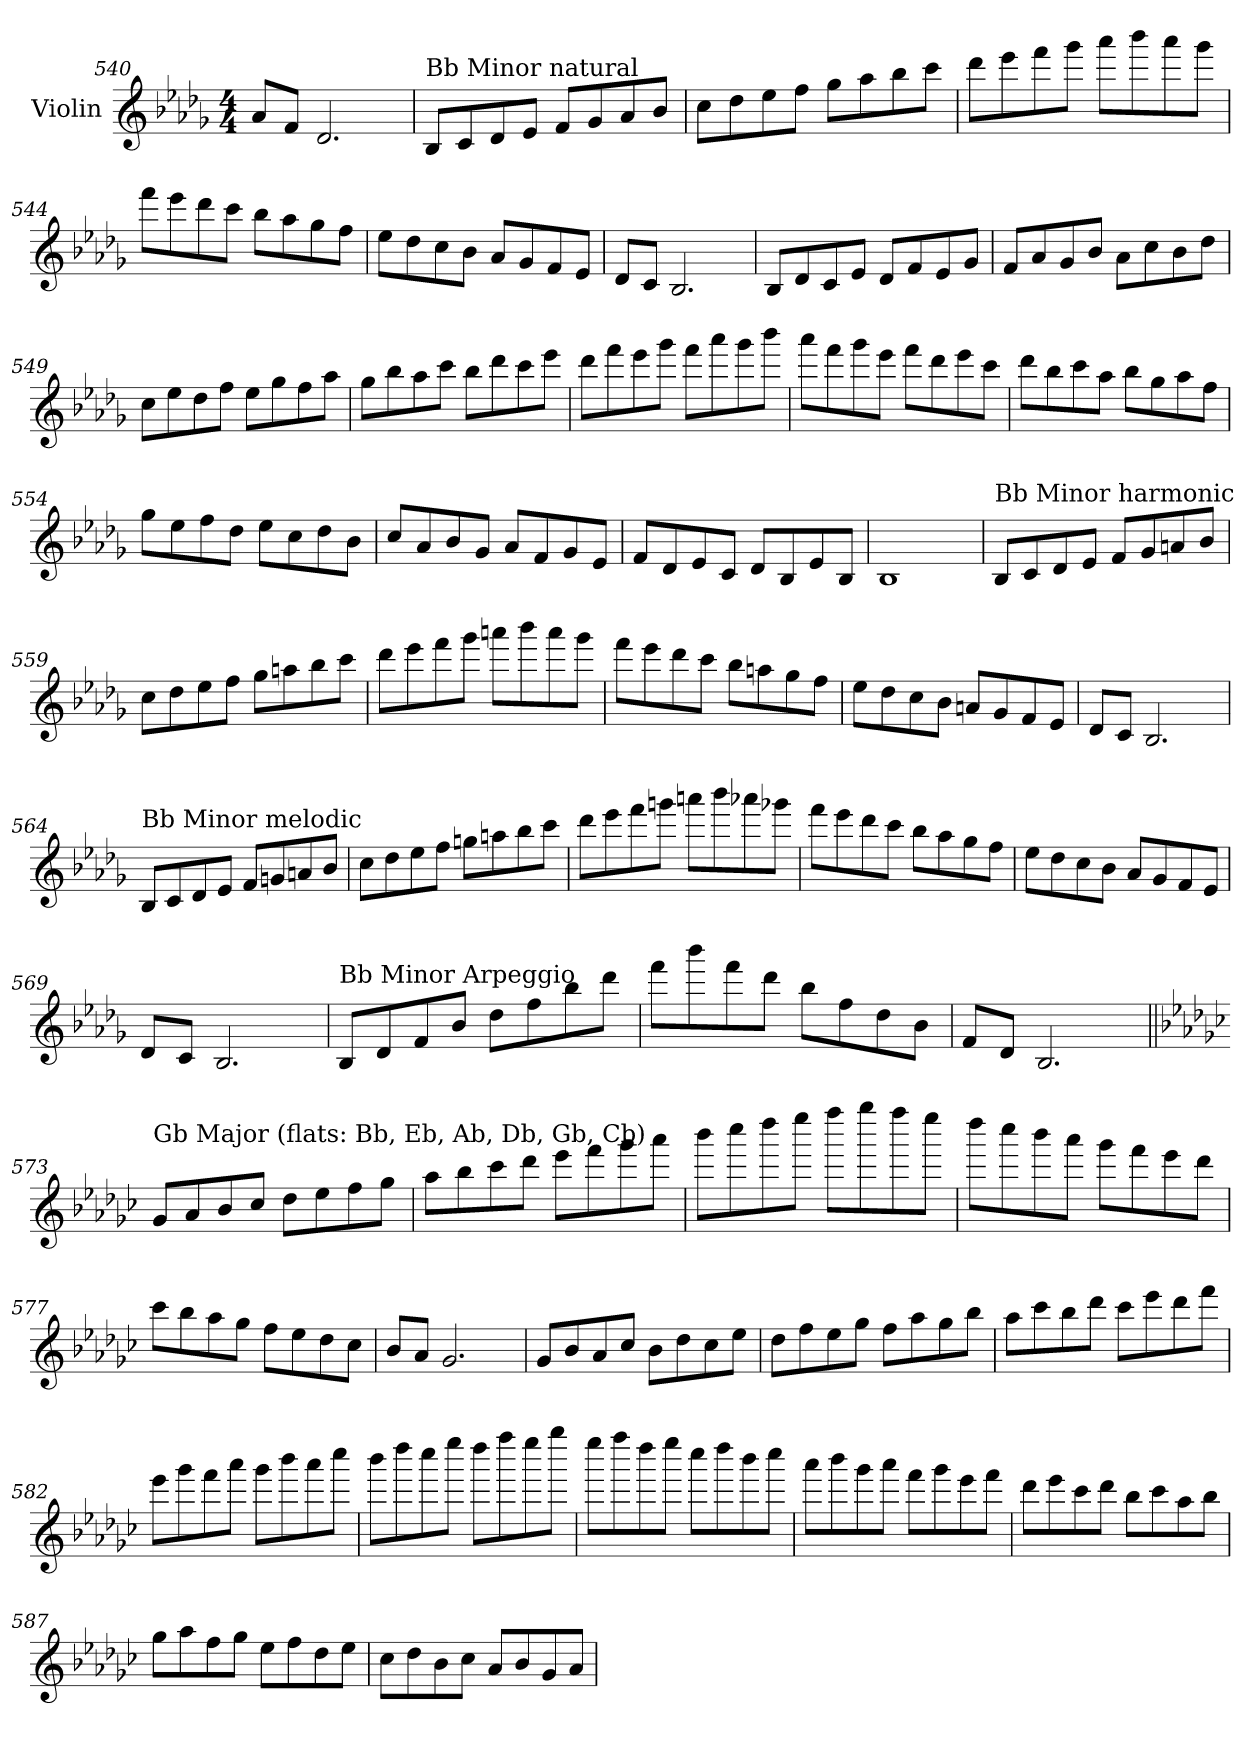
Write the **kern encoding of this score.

**kern
*part1
*staff1
*I"Violin
*I'Vln.
!!LO:LB:g=z
*clefG2
*k[b-e-a-d-g-]
*M4/4
=540
8a-/L
8f/J
2.d-/
=541
!LO:TX:a:t=Bb Minor natural
8B-/L
8c/
8d-/
8e-/J
8f/L
8g-/
8a-/
8b-/J
=542
8cc\L
8dd-\
8ee-\
8ff\J
8gg-\L
8aa-\
8bb-\
8ccc\J
=543
8ddd-\L
8eee-\
8fff\
8ggg-\J
8aaa-\L
8bbb-\
8aaa-\
8ggg-\J
=544
8fff\L
8eee-\
8ddd-\
8ccc\J
8bb-\L
8aa-\
8gg-\
8ff\J
!!LO:LB:g=z
=545
8ee-\L
8dd-\
8cc\
8b-\J
8a-/L
8g-/
8f/
8e-/J
=546
8d-/L
8c/J
2.B-/
=547
8B-/L
8d-/
8c/
8e-/J
8d-/L
8f/
8e-/
8g-/J
=548
8f/L
8a-/
8g-/
8b-/J
8a-\L
8cc\
8b-\
8dd-\J
=549
8cc\L
8ee-\
8dd-\
8ff\J
8ee-\L
8gg-\
8ff\
8aa-\J
!!LO:PB:g=z
=550
8gg-\L
8bb-\
8aa-\
8ccc\J
8bb-\L
8ddd-\
8ccc\
8eee-\J
=551
8ddd-\L
8fff\
8eee-\
8ggg-\J
8fff\L
8aaa-\
8ggg-\
8bbb-\J
=552
8aaa-\L
8fff\
8ggg-\
8eee-\J
8fff\L
8ddd-\
8eee-\
8ccc\J
=553
8ddd-\L
8bb-\
8ccc\
8aa-\J
8bb-\L
8gg-\
8aa-\
8ff\J
!!LO:LB:g=z
=554
8gg-\L
8ee-\
8ff\
8dd-\J
8ee-\L
8cc\
8dd-\
8b-\J
=555
8cc/L
8a-/
8b-/
8g-/J
8a-/L
8f/
8g-/
8e-/J
=556
8f/L
8d-/
8e-/
8c/J
8d-/L
8B-/
8e-/
8B-/J
=557
1B-
=558
!LO:TX:a:t=Bb Minor harmonic
8B-/L
8c/
8d-/
8e-/J
8f/L
8g-/
8an/
8b-/J
!!LO:LB:g=z
=559
8cc\L
8dd-\
8ee-\
8ff\J
8gg-\L
8aan\
8bb-\
8ccc\J
=560
8ddd-\L
8eee-\
8fff\
8ggg-\J
8aaan\L
8bbb-\
8aaa\
8ggg-\J
=561
8fff\L
8eee-\
8ddd-\
8ccc\J
8bb-\L
8aan\
8gg-\
8ff\J
=562
8ee-\L
8dd-\
8cc\
8b-\J
8an/L
8g-/
8f/
8e-/J
!!LO:LB:g=z
=563
8d-/L
8c/J
2.B-/
=564
!LO:TX:a:t=Bb Minor melodic
8B-/L
8c/
8d-/
8e-/J
8f/L
8gn/
8an/
8b-/J
=565
8cc\L
8dd-\
8ee-\
8ff\J
8ggn\L
8aan\
8bb-\
8ccc\J
=566
8ddd-\L
8eee-\
8fff\
8gggn\J
8aaan\L
8bbb-\
8aaa-X\
8ggg-X\J
!!LO:LB:g=z
=567
8fff\L
8eee-\
8ddd-\
8ccc\J
8bb-\L
8aa-\
8gg-\
8ff\J
=568
8ee-\L
8dd-\
8cc\
8b-\J
8a-/L
8g-/
8f/
8e-/J
=569
8d-/L
8c/J
2.B-/
=570
!LO:TX:a:t=Bb Minor Arpeggio
8B-/L
8d-/
8f/
8b-/J
8dd-\L
8ff\
8bb-\
8ddd-\J
=571
8fff\L
8bbb-\
8fff\
8ddd-\J
8bb-\L
8ff\
8dd-\
8b-\J
!!LO:LB:g=z
=572
8f/L
8d-/J
2.B-/
=573||
*k[b-e-a-d-g-c-]
!LO:TX:a:t=Gb Major (flats&colon; Bb, Eb, Ab, Db, Gb, Cb)
8g-/L
8a-/
8b-/
8cc-/J
8dd-\L
8ee-\
8ff\
8gg-\J
=574
8aa-\L
8bb-\
8ccc-\
8ddd-\J
8eee-\L
8fff\
8ggg-\
8aaa-\J
=575
8bbb-\L
8cccc-\
8dddd-\
8eeee-\J
8ffff\L
8gggg-\
8ffff\
8eeee-\J
!!LO:LB:g=z
=576
8dddd-\L
8cccc-\
8bbb-\
8aaa-\J
8ggg-\L
8fff\
8eee-\
8ddd-\J
=577
8ccc-\L
8bb-\
8aa-\
8gg-\J
8ff\L
8ee-\
8dd-\
8cc-\J
=578
8b-/L
8a-/J
2.g-/
=579
8g-/L
8b-/
8a-/
8cc-/J
8b-\L
8dd-\
8cc-\
8ee-\J
=580
8dd-\L
8ff\
8ee-\
8gg-\J
8ff\L
8aa-\
8gg-\
8bb-\J
!!LO:LB:g=z
=581
8aa-\L
8ccc-\
8bb-\
8ddd-\J
8ccc-\L
8eee-\
8ddd-\
8fff\J
=582
8eee-\L
8ggg-\
8fff\
8aaa-\J
8ggg-\L
8bbb-\
8aaa-\
8cccc-\J
=583
8bbb-\L
8dddd-\
8cccc-\
8eeee-\J
8dddd-\L
8ffff\
8eeee-\
8gggg-\J
=584
8eeee-\L
8ffff\
8dddd-\
8eeee-\J
8cccc-\L
8dddd-\
8bbb-\
8cccc-\J
!!LO:LB:g=z
=585
8aaa-\L
8bbb-\
8ggg-\
8aaa-\J
8fff\L
8ggg-\
8eee-\
8fff\J
=586
8ddd-\L
8eee-\
8ccc-\
8ddd-\J
8bb-\L
8ccc-\
8aa-\
8bb-\J
=587
8gg-\L
8aa-\
8ff\
8gg-\J
8ee-\L
8ff\
8dd-\
8ee-\J
=588
8cc-\L
8dd-\
8b-\
8cc-\J
8a-/L
8b-/
8g-/
8a-/J
=
*-
